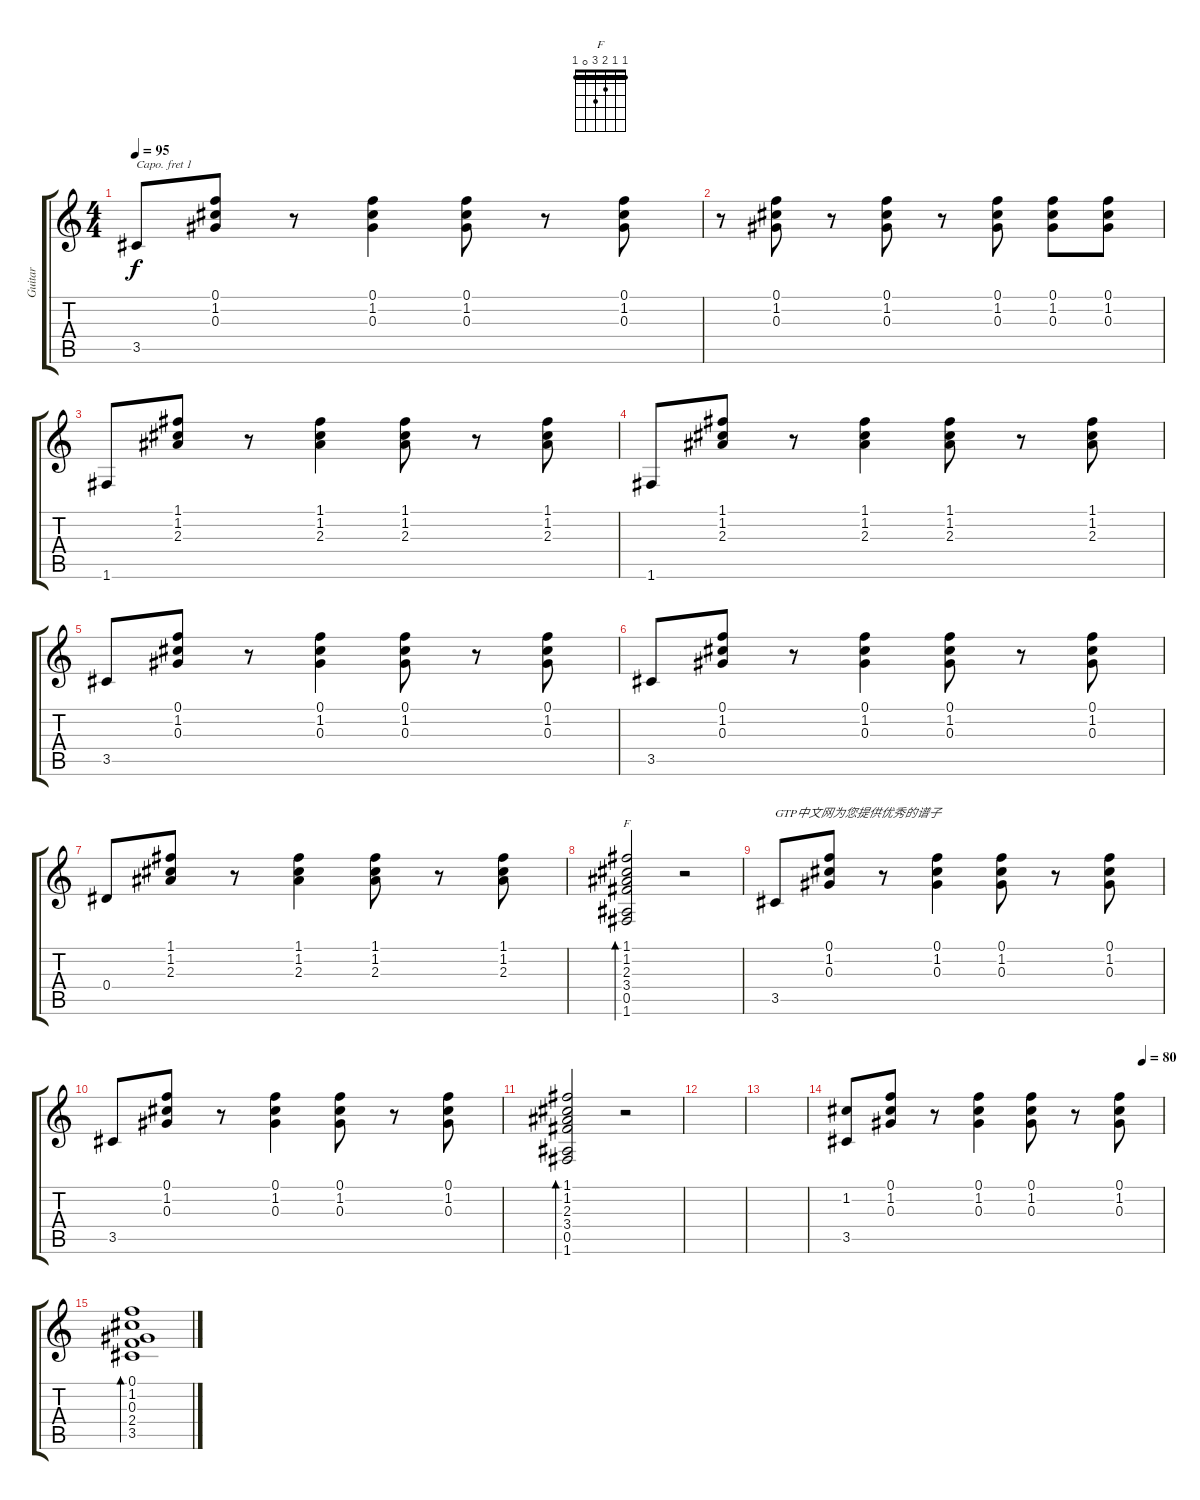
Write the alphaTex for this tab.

\track ("Guitar" "Guitar") {instrument acousticguitarnylon}
\staff {score tabs}
\capo 1
\tuning (E4 B3 G3 D3 A2 E2) {hide}
\chord ("F" 1 1 2 3 0 1) {barre 1}
\ts (4 4)
\tempo 95
\clef g2
\ks c
3.5.8{dy f} (0.1 1.2 0.3).8 r.8 (0.1 1.2 0.3).4 (0.1 1.2 0.3).8 r.8 (0.1 1.2 0.3).8 |
r.8 (0.1 1.2 0.3).8 r.8 (0.1 1.2 0.3).8 r.8 (0.1 1.2 0.3).8 (0.1 1.2 0.3).8 (0.1 1.2 0.3).8 |
1.6.8 (1.1 1.2 2.3).8 r.8 (1.1 1.2 2.3).4 (1.1 1.2 2.3).8 r.8 (1.1 1.2 2.3).8 |
1.6.8 (1.1 1.2 2.3).8 r.8 (1.1 1.2 2.3).4 (1.1 1.2 2.3).8 r.8 (1.1 1.2 2.3).8 |
3.5.8 (0.1 1.2 0.3).8 r.8 (0.1 1.2 0.3).4 (0.1 1.2 0.3).8 r.8 (0.1 1.2 0.3).8 |
3.5.8 (0.1 1.2 0.3).8 r.8 (0.1 1.2 0.3).4 (0.1 1.2 0.3).8 r.8 (0.1 1.2 0.3).8 |
0.4.8 (1.1 1.2 2.3).8 r.8 (1.1 1.2 2.3).4 (1.1 1.2 2.3).8 r.8 (1.1 1.2 2.3).8 |
(1.1 1.2 2.3 3.4 0.5 1.6).2{bd 240 ch "F"} r.2 |
3.5.8{txt "GTP中文网为您提供优秀的谱子"} (0.1 1.2 0.3).8 r.8 (0.1 1.2 0.3).4 (0.1 1.2 0.3).8 r.8 (0.1 1.2 0.3).8 |
3.5.8 (0.1 1.2 0.3).8 r.8 (0.1 1.2 0.3).4 (0.1 1.2 0.3).8 r.8 (0.1 1.2 0.3).8 |
(1.1 1.2 2.3 3.4 0.5 1.6).2{bd 60} r.2 |
|
|
\tempo (80 0.9375)
(1.2 3.5).8 (0.1 1.2 0.3).8 r.8 (0.1 1.2 0.3).4 (0.1 1.2 0.3).8 r.8 (0.1 1.2 0.3).8 |
(0.1 1.2 0.3 2.4 3.5).1{bd 240}
